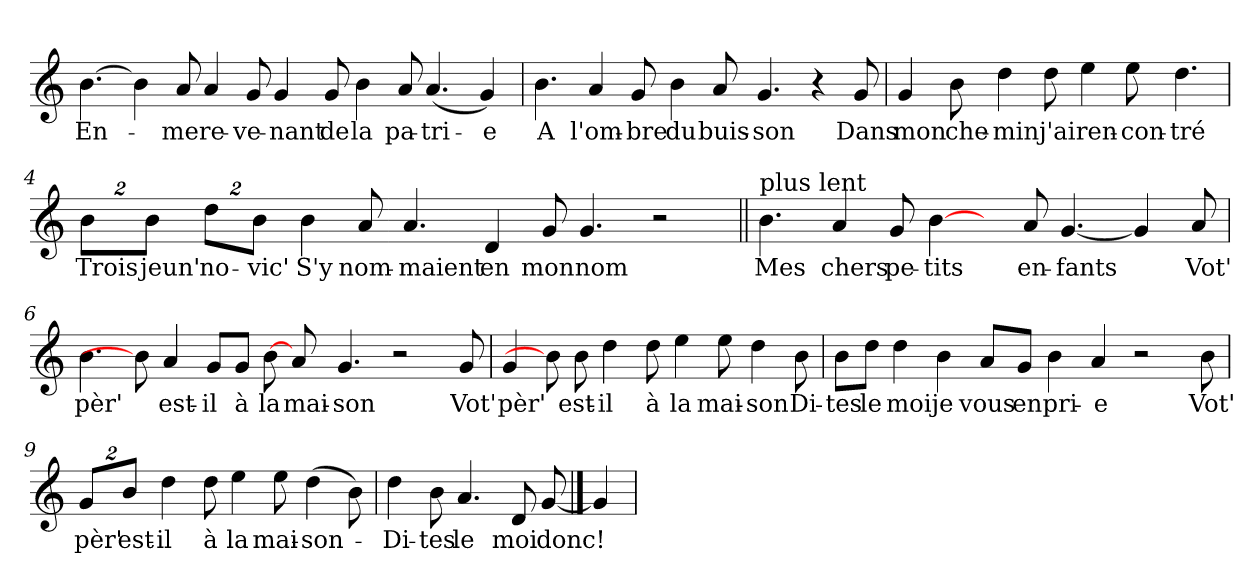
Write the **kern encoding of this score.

**kern	**text
*part1	*part1
*staff1	*staff1
*clefG2	*
*k[]	*
*C:	*
=1	=1
!	!LO:LY:b
[4.b\	En-
4b\]	.
!	!LO:LY:b
8a/	-me
!	!LO:LY:b
4a/	re-
!	!LO:LY:b
8g/	-ve-
!	!LO:LY:b
4g/	-nant
!	!LO:LY:b
8g/	de
!	!LO:LY:b
4b\	la
!	!LO:LY:b
8a/	pa-
!	!LO:LY:b
(<4.a/	-tri-
!	!LO:LY:b
4g/)	-e
=2	=2
!	!LO:LY:b
4.b\	A
!	!LO:LY:b
4a/	l'om-
!	!LO:LY:b
8g/	-bre
!	!LO:LY:b
4b\	du
!	!LO:LY:b
8a/	buis-
!	!LO:LY:b
4.g/	-son
4r	.
!	!LO:LY:b
8g/	Dans
!!LO:LB:g=z
=3	=3
!	!LO:LY:b
4g/	mon
!	!LO:LY:b
8b\	che-
!	!LO:LY:b
4dd\	-min
!	!LO:LY:b
8dd\	j'ai
!	!LO:LY:b
4ee\	ren-
!	!LO:LY:b
8ee\	-con-
!	!LO:LY:b
4.dd\	-tré
=4	=4
!	!LO:LY:b
16%3b\L	Trois
!	!LO:LY:b
16%3b\J	jeun'
!	!LO:LY:b
16%3dd\L	no-
!	!LO:LY:b
16%3b\J	-vic'
!	!LO:LY:b
4b\	S'y
!	!LO:LY:b
8a/	nom-
!	!LO:LY:b
4.a/	-maient
!	!LO:LY:b
4d/	en
!	!LO:LY:b
8g/	mon
!	!LO:LY:b
4.g/	nom
2r	.
!!LO:LB:g=z
=5||	=5||
!LO:TX:a:t=plus lent	!
!	!LO:LY:b
4.b\	Mes
!	!LO:LY:b
4a/	chers
!	!LO:LY:b
8g/	pe-
!	!LO:LY:b
[4b\	-tits
8ryy	.
!	!LO:LY:b
8a/	en-
!	!LO:LY:b
[4.g/	-fants
4g/]	.
!	!LO:LY:b
8a/	Vot'
=6	=6
!	!LO:LY:b
4.b\	pèr'
8b\]	.
!	!LO:LY:b
4a/	est-
!	!LO:LY:b
8g/L	-il
!	!LO:LY:b
8g/J	à
!	!LO:LY:b
[8b\	la
!	!LO:LY:b
8a/	mai-
!	!LO:LY:b
4.g/	-son
2r	.
!	!LO:LY:b
8g/	Vot'
!!LO:LB:g=z
=7	=7
!	!LO:LY:b
4g/	pèr'
8b\]	.
!	!LO:LY:b
8b\	est-
!	!LO:LY:b
4dd\	-il
!	!LO:LY:b
8dd\	à
!	!LO:LY:b
4ee\	la
!	!LO:LY:b
8ee\	mai-
!	!LO:LY:b
4dd\	-son
!	!LO:LY:b
8b\	Di-
=8	=8
!	!LO:LY:b
8b\L	-tes
!	!LO:LY:b
8dd\J	le
!	!LO:LY:b
4dd\	moi
!	!LO:LY:b
4b\	je
!	!LO:LY:b
8a/L	vous
!	!LO:LY:b
8g/J	en
!	!LO:LY:b
4b\	pri-
!	!LO:LY:b
4a/	-e
2r	.
!	!LO:LY:b
8b\	Vot'
!!LO:LB:g=z
=9	=9
!	!LO:LY:b
16%3g/L	pèr'
!	!LO:LY:b
16%3b/J	est-
!	!LO:LY:b
4dd\	-il
!	!LO:LY:b
8dd\	à
!	!LO:LY:b
4ee\	la
!	!LO:LY:b
8ee\	mai-
!	!LO:LY:b
(>4dd\	-son-
8b\)	.
=10	=10
!	!LO:LY:b
4dd\	-Di-
!	!LO:LY:b
8b\	-tes
!	!LO:LY:b
4.a/	le
!	!LO:LY:b
8d/	moi
!	!LO:LY:b
[8g/	donc!
==11	==11
4g/]	.
=	=
*-	*-
